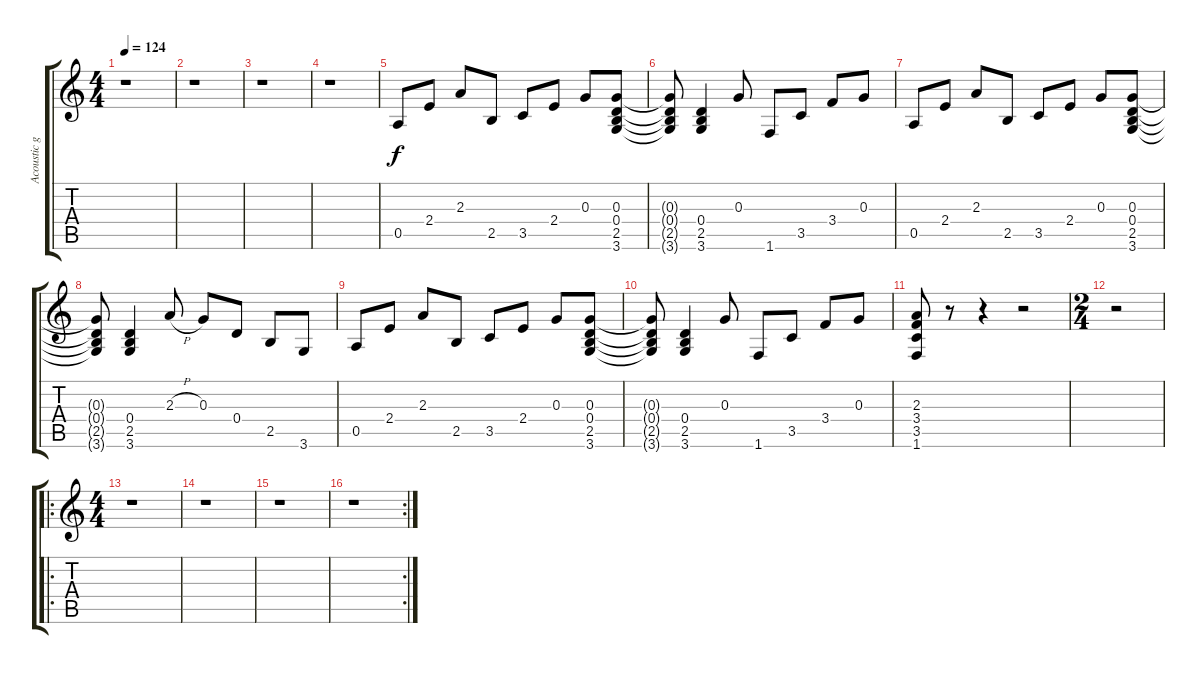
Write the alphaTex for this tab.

\track ("Acoustic guitar" "Acoustic g") {instrument acousticguitarnylon}
\staff {score tabs}
\tuning (E4 B3 G3 D3 A2 E2) {hide}
\ts (4 4)
\tempo 124
\clef g2
\ks c
r.1{dy f} |
r.1 |
r.1 |
r.1 |
0.5.8 2.4.8 2.3.8 2.5.8 3.5.8 2.4.8 0.3.8 (0.3 0.4 2.5 3.6).8 |
(0.3{t} 0.4{t} 2.5{t} 3.6{t}).8 (0.4 2.5 3.6).4 0.3.8 1.6.8 3.5.8 3.4.8 0.3.8 |
0.5.8 2.4.8 2.3.8 2.5.8 3.5.8 2.4.8 0.3.8 (0.3 0.4 2.5 3.6).8 |
(0.3{t} 0.4{t} 2.5{t} 3.6{t}).8 (0.4 2.5 3.6).4 2.3{h}.8 0.3.8 0.4.8 2.5.8 3.6.8 |
0.5.8 2.4.8 2.3.8 2.5.8 3.5.8 2.4.8 0.3.8 (0.3 0.4 2.5 3.6).8 |
(0.3{t} 0.4{t} 2.5{t} 3.6{t}).8 (0.4 2.5 3.6).4 0.3.8 1.6.8 3.5.8 3.4.8 0.3.8 |
(2.3 3.4 3.5 1.6).8 r.8 r.4 r.2 |
\ts (2 4)
r.2 |
\ro
\ts (4 4)
r.1 |
r.1 |
r.1 |
\rc 2
r.1
